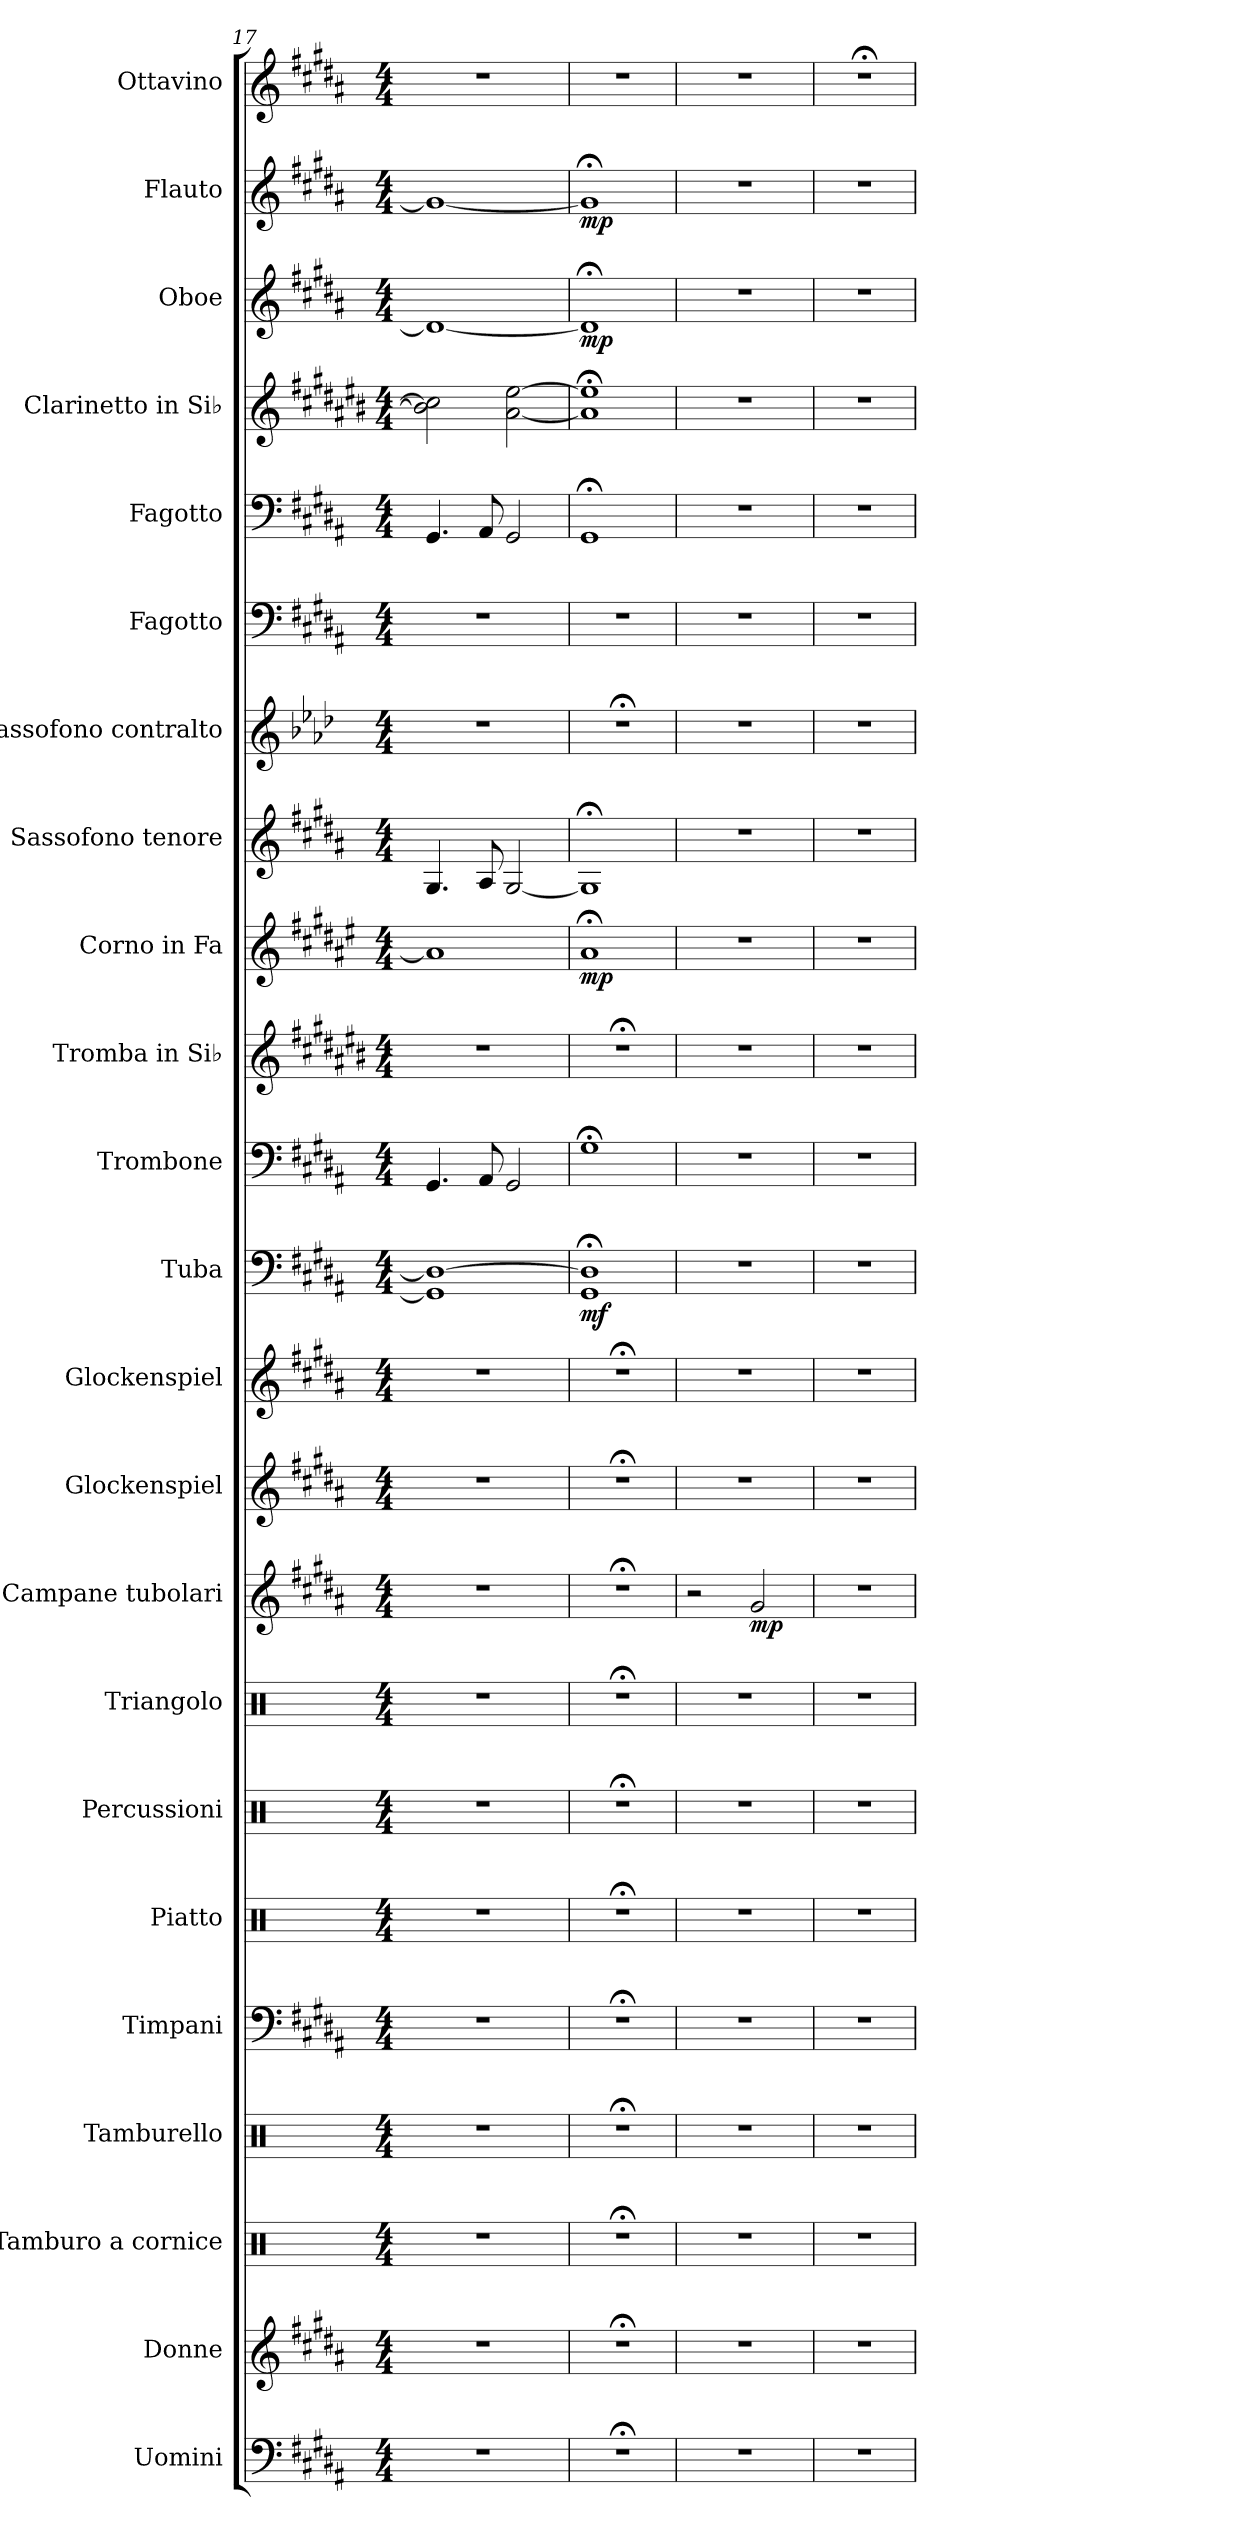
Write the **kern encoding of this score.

**kern	**kern	**kern	**kern	**kern	**kern	**kern	**kern	**kern	**dynam	**kern	**kern	**kern	**dynam	**kern	**kern	**kern	**dynam	**kern	**kern	**kern	**kern	**kern	**kern	**dynam	**kern	**dynam	**kern
*part23	*part22	*part21	*part20	*part19	*part18	*part17	*part16	*part15	*part15	*part14	*part13	*part12	*part12	*part11	*part10	*part9	*part9	*part8	*part7	*part6	*part5	*part4	*part3	*part3	*part2	*part2	*part1
*staff23	*staff22	*staff21	*staff20	*staff19	*staff18	*staff17	*staff16	*staff15	*staff15	*staff14	*staff13	*staff12	*staff12	*staff11	*staff10	*staff9	*staff9	*staff8	*staff7	*staff6	*staff5	*staff4	*staff3	*staff3	*staff2	*staff2	*staff1
*I"Uomini	*I"Donne	*I"Tamburo a cornice	*I"Tamburello	*I"Timpani	*I"Piatto	*I"Percussioni	*I"Triangolo	*I"Campane tubolari	*	*I"Glockenspiel	*I"Glockenspiel	*I"Tuba	*	*I"Trombone	*I"Tromba in Si♭	*I"Corno in Fa	*	*I"Sassofono tenore	*I"Sassofono contralto	*I"Fagotto	*I"Fagotto	*I"Clarinetto in Si♭	*I"Oboe	*	*I"Flauto	*	*I"Ottavino
*I'U.	*I'D.	*	*I'Tamb.	*I'Timp.	*	*I'Perc.	*I'Triang.	*I'Camp.	*	*I'Glock.	*I'Glock.	*I'Tba.	*	*I'Trb.	*I'Tr. Si♭	*I'Cor. Fa	*	*	*	*I'Fag.	*I'Fag.	*I'Cl. Si♭	*I'Ob.	*	*I'Fl.	*	*I'Ott.
*clefF4	*clefG2	*clefX	*clefX	*clefF4	*clefX	*clefX	*clefX	*clefG2	*	*clefG2	*clefG2	*clefF4	*	*clefF4	*clefG2	*clefG2	*	*clefG2	*clefG2	*clefF4	*clefF4	*clefG2	*clefG2	*	*clefG2	*	*clefG2
*	*	*	*	*	*	*	*	*	*	*ITrd-14c-24	*ITrd-14c-24	*	*	*	*ITrd1c2	*ITrd4c7	*	*ITrd8c14	*ITrd5c9	*	*	*ITrd1c2	*	*	*	*	*ITrd-7c-12
*k[f#c#g#d#a#]	*k[f#c#g#d#a#]	*k[]	*k[]	*k[f#c#g#d#a#]	*k[]	*k[]	*k[]	*k[f#c#g#d#a#]	*	*k[f#c#g#d#a#]	*k[f#c#g#d#a#]	*k[f#c#g#d#a#]	*	*k[f#c#g#d#a#]	*k[f#c#g#d#a#]	*k[f#c#g#d#a#]	*	*k[f#c#g#d#a#]	*k[b-e-a-d-g-c-f-]	*k[f#c#g#d#a#]	*k[f#c#g#d#a#]	*k[f#c#g#d#a#]	*k[f#c#g#d#a#]	*	*k[f#c#g#d#a#]	*	*k[f#c#g#d#a#]
*M4/4	*M4/4	*M4/4	*M4/4	*M4/4	*M4/4	*M4/4	*M4/4	*M4/4	*	*M4/4	*M4/4	*M4/4	*	*M4/4	*M4/4	*M4/4	*	*M4/4	*M4/4	*M4/4	*M4/4	*M4/4	*M4/4	*	*M4/4	*	*M4/4
=17	=17	=17	=17	=17	=17	=17	=17	=17	=17	=17	=17	=17	=17	=17	=17	=17	=17	=17	=17	=17	=17	=17	=17	=17	=17	=17	=17
1r	1r	1r	1r	1r	1r	1r	1r	1r	.	1r	1r	1GG#] 1D#_	.	4.GG#/	1r	1d#]	.	4.GG#/	1r	1r	4.GG#/	2a#\] 2b\]	1d#_	.	1g#_	.	1r
.	.	.	.	.	.	.	.	.	.	.	.	.	.	8AA#/	.	.	.	8AA#/	.	.	8AA#/	.	.	.	.	.	.
.	.	.	.	.	.	.	.	.	.	.	.	.	.	2GG#/	.	.	.	[2GG#/	.	.	2GG#/	[2g#\ [2dd#\	.	.	.	.	.
=18	=18	=18	=18	=18	=18	=18	=18	=18	=18	=18	=18	=18	=18	=18	=18	=18	=18	=18	=18	=18	=18	=18	=18	=18	=18	=18	=18
*	*	*	*	*	*	*	*	*	*	*	*	*	*	*	*	*	*	*	*	*	*	*	*	*	*	*	*MM70
!	!	!	!	!	!	!	!	!	!	!	!	!	!LO:DY:b	!	!	!	!LO:DY:b	!	!	!	!	!	!	!LO:DY:b	!	!LO:DY:b	!
1r;<	1r;<	1r;<	1r;<	1r;<	1r;<	1r;<	1r;<	1r;<	.	1r;<	1r;<	1GG#;< 1D#];<	mf	1G#;<	1r;<	1d#;<	mp	1GG#;<]	1r;<	1r	1GG#;<	1g#];< 1dd#];<	1d#;<]	mp	1g#;<]	mp	1r
=19	=19	=19	=19	=19	=19	=19	=19	=19	=19	=19	=19	=19	=19	=19	=19	=19	=19	=19	=19	=19	=19	=19	=19	=19	=19	=19	=19
*	*	*	*	*	*	*	*	*	*	*	*	*	*	*	*	*	*	*	*	*	*	*	*	*	*	*	*MM125
1r	1r	1r	1r	1r	1r	1r	1r	2r	.	1r	1r	1r	.	1r	1r	1r	.	1r	1r	1r	1r	1r	1r	.	1r	.	1r
!	!	!	!	!	!	!	!	!	!LO:DY:b	!	!	!	!	!	!	!	!	!	!	!	!	!	!	!	!	!	!
.	.	.	.	.	.	.	.	2g#/	mp	.	.	.	.	.	.	.	.	.	.	.	.	.	.	.	.	.	.
=20	=20	=20	=20	=20	=20	=20	=20	=20	=20	=20	=20	=20	=20	=20	=20	=20	=20	=20	=20	=20	=20	=20	=20	=20	=20	=20	=20
*	*	*	*	*	*	*	*	*	*	*	*	*	*	*	*	*	*	*	*	*	*	*	*	*	*	*	*MM65
1r	1r	1r	1r	1r	1r	1r	1r	1r	.	1r	1r	1r	.	1r	1r	1r	.	1r	1r	1r	1r	1r	1r	.	1r	.	1r;<
=	=	=	=	=	=	=	=	=	=	=	=	=	=	=	=	=	=	=	=	=	=	=	=	=	=	=	=
*-	*-	*-	*-	*-	*-	*-	*-	*-	*-	*-	*-	*-	*-	*-	*-	*-	*-	*-	*-	*-	*-	*-	*-	*-	*-	*-	*-
